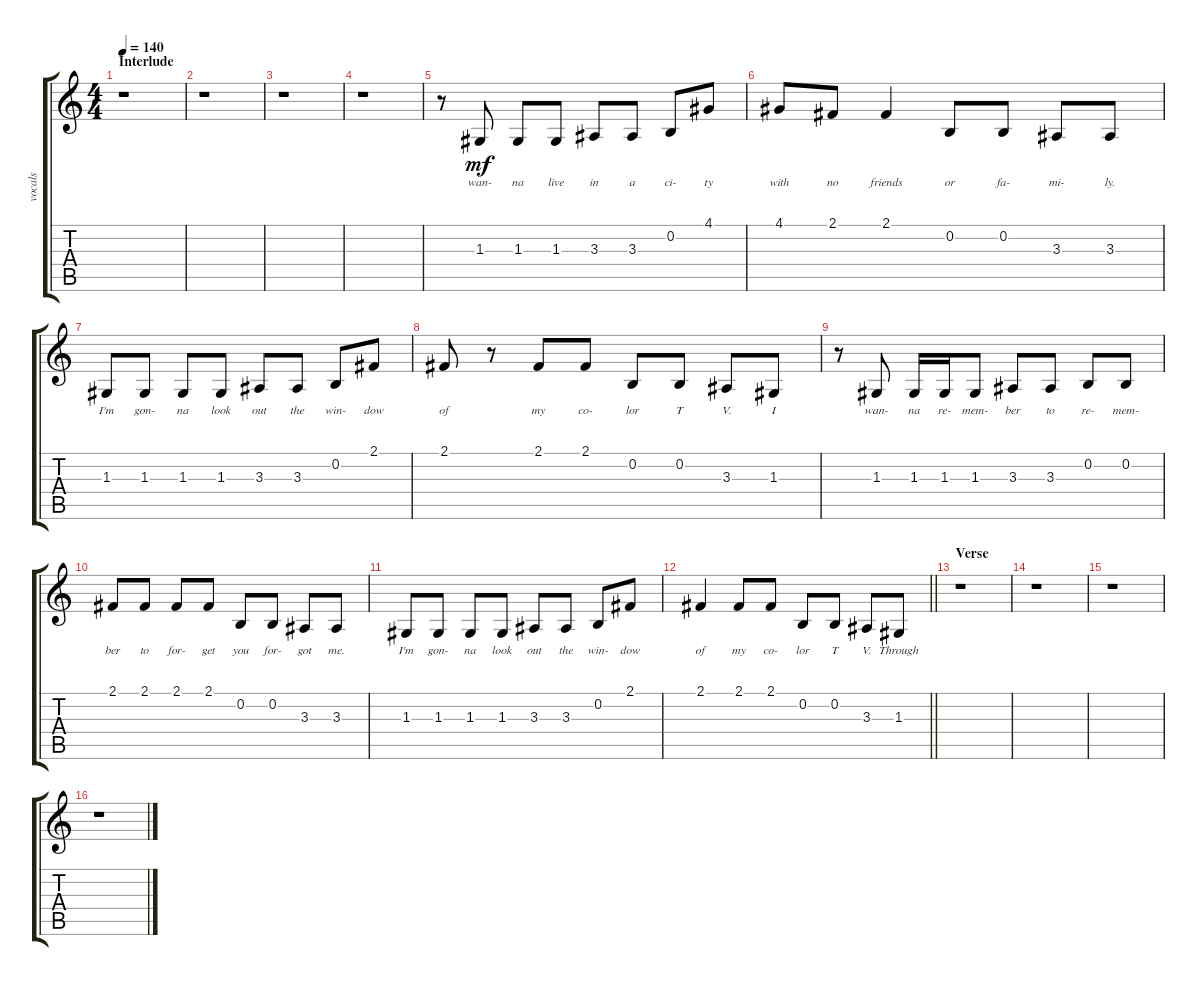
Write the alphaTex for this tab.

\track ("vocals" "vocals") {instrument lead2sawtooth}
\staff {score tabs}
\tuning (E4 B3 G3 D3 A2 E2) {hide}
\ts (4 4)
\section ("" "Interlude")
\tempo 140
\clef g2
\ks c
r.1{dy mf} |
r.1 |
r.1 |
r.1 |
r.8 1.3.8{lyrics (0 "wan-") lyrics (1 "") lyrics (2 "") lyrics (3 "") lyrics (4 "")} 1.3.8{lyrics (0 "na") lyrics (1 "") lyrics (2 "") lyrics (3 "") lyrics (4 "")} 1.3.8{lyrics (0 "live") lyrics (1 "") lyrics (2 "") lyrics (3 "") lyrics (4 "")} 3.3.8{lyrics (0 "in") lyrics (1 "") lyrics (2 "") lyrics (3 "") lyrics (4 "")} 3.3.8{lyrics (0 "a") lyrics (1 "") lyrics (2 "") lyrics (3 "") lyrics (4 "")} 0.2.8{lyrics (0 "ci-") lyrics (1 "") lyrics (2 "") lyrics (3 "") lyrics (4 "")} 4.1.8{lyrics (0 "ty") lyrics (1 "") lyrics (2 "") lyrics (3 "") lyrics (4 "")} |
4.1.8{lyrics (0 "with") lyrics (1 "") lyrics (2 "") lyrics (3 "") lyrics (4 "")} 2.1.8{lyrics (0 "no") lyrics (1 "") lyrics (2 "") lyrics (3 "") lyrics (4 "")} 2.1.4{lyrics (0 "friends") lyrics (1 "") lyrics (2 "") lyrics (3 "") lyrics (4 "")} 0.2.8{lyrics (0 "or") lyrics (1 "") lyrics (2 "") lyrics (3 "") lyrics (4 "")} 0.2.8{lyrics (0 "fa-") lyrics (1 "") lyrics (2 "") lyrics (3 "") lyrics (4 "")} 3.3.8{lyrics (0 "mi-") lyrics (1 "") lyrics (2 "") lyrics (3 "") lyrics (4 "")} 3.3.8{lyrics (0 "ly.") lyrics (1 "") lyrics (2 "") lyrics (3 "") lyrics (4 "")} |
1.3.8{lyrics (0 "I'm") lyrics (1 "") lyrics (2 "") lyrics (3 "") lyrics (4 "")} 1.3.8{lyrics (0 "gon-") lyrics (1 "") lyrics (2 "") lyrics (3 "") lyrics (4 "")} 1.3.8{lyrics (0 "na") lyrics (1 "") lyrics (2 "") lyrics (3 "") lyrics (4 "")} 1.3.8{lyrics (0 "look") lyrics (1 "") lyrics (2 "") lyrics (3 "") lyrics (4 "")} 3.3.8{lyrics (0 "out") lyrics (1 "") lyrics (2 "") lyrics (3 "") lyrics (4 "")} 3.3.8{lyrics (0 "the") lyrics (1 "") lyrics (2 "") lyrics (3 "") lyrics (4 "")} 0.2.8{lyrics (0 "win-") lyrics (1 "") lyrics (2 "") lyrics (3 "") lyrics (4 "")} 2.1.8{lyrics (0 "dow") lyrics (1 "") lyrics (2 "") lyrics (3 "") lyrics (4 "")} |
2.1.8{lyrics (0 "of") lyrics (1 "") lyrics (2 "") lyrics (3 "") lyrics (4 "")} r.8 2.1.8{lyrics (0 "my") lyrics (1 "") lyrics (2 "") lyrics (3 "") lyrics (4 "")} 2.1.8{lyrics (0 "co-") lyrics (1 "") lyrics (2 "") lyrics (3 "") lyrics (4 "")} 0.2.8{lyrics (0 "lor") lyrics (1 "") lyrics (2 "") lyrics (3 "") lyrics (4 "")} 0.2.8{lyrics (0 "T") lyrics (1 "") lyrics (2 "") lyrics (3 "") lyrics (4 "")} 3.3.8{lyrics (0 "V.") lyrics (1 "") lyrics (2 "") lyrics (3 "") lyrics (4 "")} 1.3.8{lyrics (0 "I") lyrics (1 "") lyrics (2 "") lyrics (3 "") lyrics (4 "")} |
r.8 1.3.8{lyrics (0 "wan-") lyrics (1 "") lyrics (2 "") lyrics (3 "") lyrics (4 "")} 1.3.16{lyrics (0 "na") lyrics (1 "") lyrics (2 "") lyrics (3 "") lyrics (4 "")} 1.3.16{lyrics (0 "re-") lyrics (1 "") lyrics (2 "") lyrics (3 "") lyrics (4 "")} 1.3.8{lyrics (0 "mem-") lyrics (1 "") lyrics (2 "") lyrics (3 "") lyrics (4 "")} 3.3.8{lyrics (0 "ber") lyrics (1 "") lyrics (2 "") lyrics (3 "") lyrics (4 "")} 3.3.8{lyrics (0 "to") lyrics (1 "") lyrics (2 "") lyrics (3 "") lyrics (4 "")} 0.2.8{lyrics (0 "re-") lyrics (1 "") lyrics (2 "") lyrics (3 "") lyrics (4 "")} 0.2.8{lyrics (0 "mem-") lyrics (1 "") lyrics (2 "") lyrics (3 "") lyrics (4 "")} |
2.1.8{lyrics (0 "ber") lyrics (1 "") lyrics (2 "") lyrics (3 "") lyrics (4 "")} 2.1.8{lyrics (0 "to") lyrics (1 "") lyrics (2 "") lyrics (3 "") lyrics (4 "")} 2.1.8{lyrics (0 "for-") lyrics (1 "") lyrics (2 "") lyrics (3 "") lyrics (4 "")} 2.1.8{lyrics (0 "get") lyrics (1 "") lyrics (2 "") lyrics (3 "") lyrics (4 "")} 0.2.8{lyrics (0 "you") lyrics (1 "") lyrics (2 "") lyrics (3 "") lyrics (4 "")} 0.2.8{lyrics (0 "for-") lyrics (1 "") lyrics (2 "") lyrics (3 "") lyrics (4 "")} 3.3.8{lyrics (0 "got") lyrics (1 "") lyrics (2 "") lyrics (3 "") lyrics (4 "")} 3.3.8{lyrics (0 "me.") lyrics (1 "") lyrics (2 "") lyrics (3 "") lyrics (4 "")} |
1.3.8{lyrics (0 "I'm") lyrics (1 "") lyrics (2 "") lyrics (3 "") lyrics (4 "")} 1.3.8{lyrics (0 "gon-") lyrics (1 "") lyrics (2 "") lyrics (3 "") lyrics (4 "")} 1.3.8{lyrics (0 "na") lyrics (1 "") lyrics (2 "") lyrics (3 "") lyrics (4 "")} 1.3.8{lyrics (0 "look") lyrics (1 "") lyrics (2 "") lyrics (3 "") lyrics (4 "")} 3.3.8{lyrics (0 "out") lyrics (1 "") lyrics (2 "") lyrics (3 "") lyrics (4 "")} 3.3.8{lyrics (0 "the") lyrics (1 "") lyrics (2 "") lyrics (3 "") lyrics (4 "")} 0.2.8{lyrics (0 "win-") lyrics (1 "") lyrics (2 "") lyrics (3 "") lyrics (4 "")} 2.1.8{lyrics (0 "dow") lyrics (1 "") lyrics (2 "") lyrics (3 "") lyrics (4 "")} |
\barLineRight lightlight
2.1.4{lyrics (0 "of") lyrics (1 "") lyrics (2 "") lyrics (3 "") lyrics (4 "")} 2.1.8{lyrics (0 "my") lyrics (1 "") lyrics (2 "") lyrics (3 "") lyrics (4 "")} 2.1.8{lyrics (0 "co-") lyrics (1 "") lyrics (2 "") lyrics (3 "") lyrics (4 "")} 0.2.8{lyrics (0 "lor") lyrics (1 "") lyrics (2 "") lyrics (3 "") lyrics (4 "")} 0.2.8{lyrics (0 "T") lyrics (1 "") lyrics (2 "") lyrics (3 "") lyrics (4 "")} 3.3.8{lyrics (0 "V.") lyrics (1 "") lyrics (2 "") lyrics (3 "") lyrics (4 "")} 1.3.8{lyrics (0 "Through") lyrics (1 "") lyrics (2 "") lyrics (3 "") lyrics (4 "")} |
\section ("" "Verse")
r.1 |
r.1 |
r.1 |
r.1
